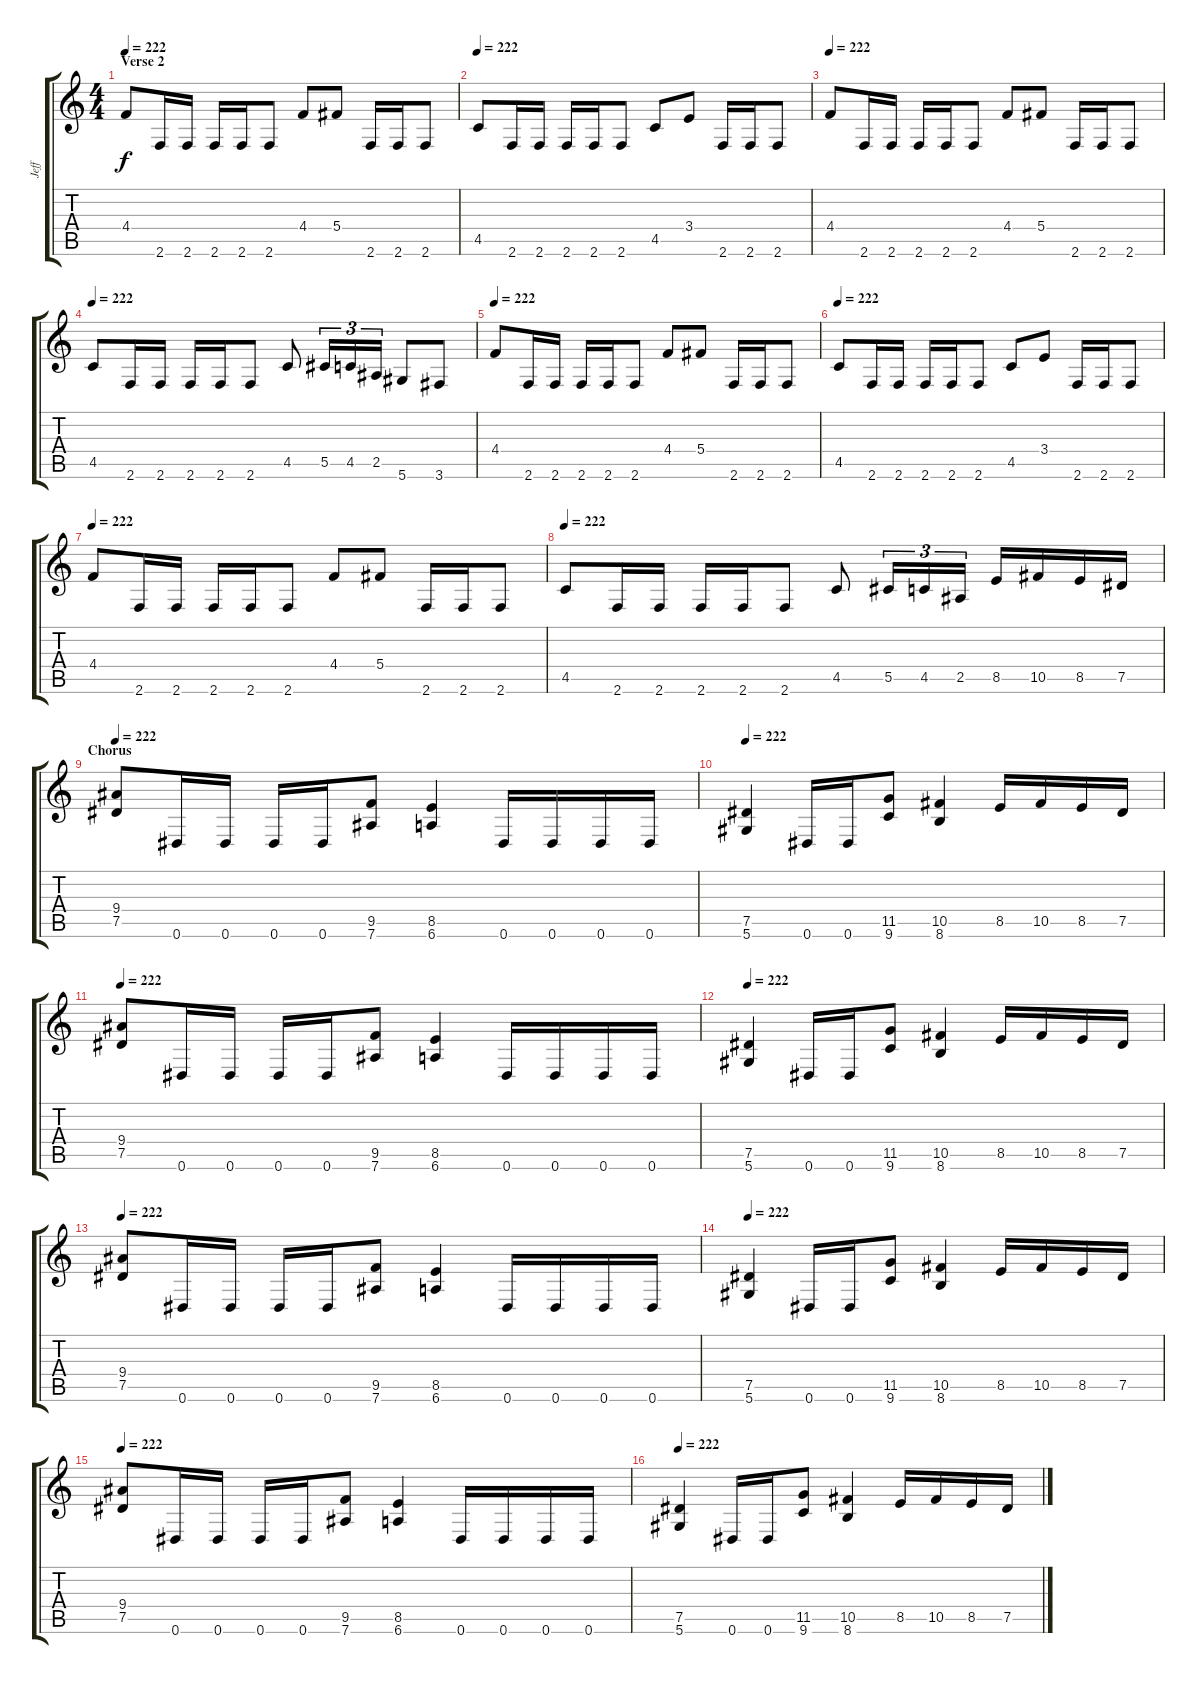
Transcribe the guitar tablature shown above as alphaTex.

\track ("Jeff" "Jeff") {instrument distortionguitar}
\staff {score tabs}
\tuning (Eb4 Bb3 Gb3 Db3 Ab2 Eb2) {hide}
\ts (4 4)
\section ("" "Verse 2")
\tempo 222
\clef g2
\ks c
4.4.8{dy f} 2.6.16 2.6.16 2.6.16 2.6.16 2.6.8 4.4.8 5.4.8 2.6.16 2.6.16 2.6.8 |
\tempo 222
4.5.8 2.6.16 2.6.16 2.6.16 2.6.16 2.6.8 4.5.8 3.4.8 2.6.16 2.6.16 2.6.8 |
\tempo 222
4.4.8 2.6.16 2.6.16 2.6.16 2.6.16 2.6.8 4.4.8 5.4.8 2.6.16 2.6.16 2.6.8 |
\tempo 222
4.5.8 2.6.16 2.6.16 2.6.16 2.6.16 2.6.8 4.5.8 5.5.16{tu (3 2)} 4.5.16{tu (3 2)} 2.5.16{tu (3 2)} 5.6.8 3.6.8 |
\tempo 222
4.4.8 2.6.16 2.6.16 2.6.16 2.6.16 2.6.8 4.4.8 5.4.8 2.6.16 2.6.16 2.6.8 |
\tempo 222
4.5.8 2.6.16 2.6.16 2.6.16 2.6.16 2.6.8 4.5.8 3.4.8 2.6.16 2.6.16 2.6.8 |
\tempo 222
4.4.8 2.6.16 2.6.16 2.6.16 2.6.16 2.6.8 4.4.8 5.4.8 2.6.16 2.6.16 2.6.8 |
\tempo 222
4.5.8 2.6.16 2.6.16 2.6.16 2.6.16 2.6.8 4.5.8 5.5.16{tu (3 2)} 4.5.16{tu (3 2)} 2.5.16{tu (3 2)} 8.5.16 10.5.16 8.5.16 7.5.16 |
\section ("" "Chorus")
\tempo 222
(9.4 7.5).8 0.6.16 0.6.16 0.6.16 0.6.16 (9.5 7.6).8 (8.5 6.6).4 0.6.16 0.6.16 0.6.16 0.6.16 |
\tempo 222
(7.5 5.6).4 0.6.16 0.6.16 (11.5 9.6).8 (10.5 8.6).4 8.5.16 10.5.16 8.5.16 7.5.16 |
\tempo 222
(9.4 7.5).8 0.6.16 0.6.16 0.6.16 0.6.16 (9.5 7.6).8 (8.5 6.6).4 0.6.16 0.6.16 0.6.16 0.6.16 |
\tempo 222
(7.5 5.6).4 0.6.16 0.6.16 (11.5 9.6).8 (10.5 8.6).4 8.5.16 10.5.16 8.5.16 7.5.16 |
\tempo 222
(9.4 7.5).8 0.6.16 0.6.16 0.6.16 0.6.16 (9.5 7.6).8 (8.5 6.6).4 0.6.16 0.6.16 0.6.16 0.6.16 |
\tempo 222
(7.5 5.6).4 0.6.16 0.6.16 (11.5 9.6).8 (10.5 8.6).4 8.5.16 10.5.16 8.5.16 7.5.16 |
\tempo 222
(9.4 7.5).8 0.6.16 0.6.16 0.6.16 0.6.16 (9.5 7.6).8 (8.5 6.6).4 0.6.16 0.6.16 0.6.16 0.6.16 |
\tempo 222
(7.5 5.6).4 0.6.16 0.6.16 (11.5 9.6).8 (10.5 8.6).4 8.5.16 10.5.16 8.5.16 7.5.16
